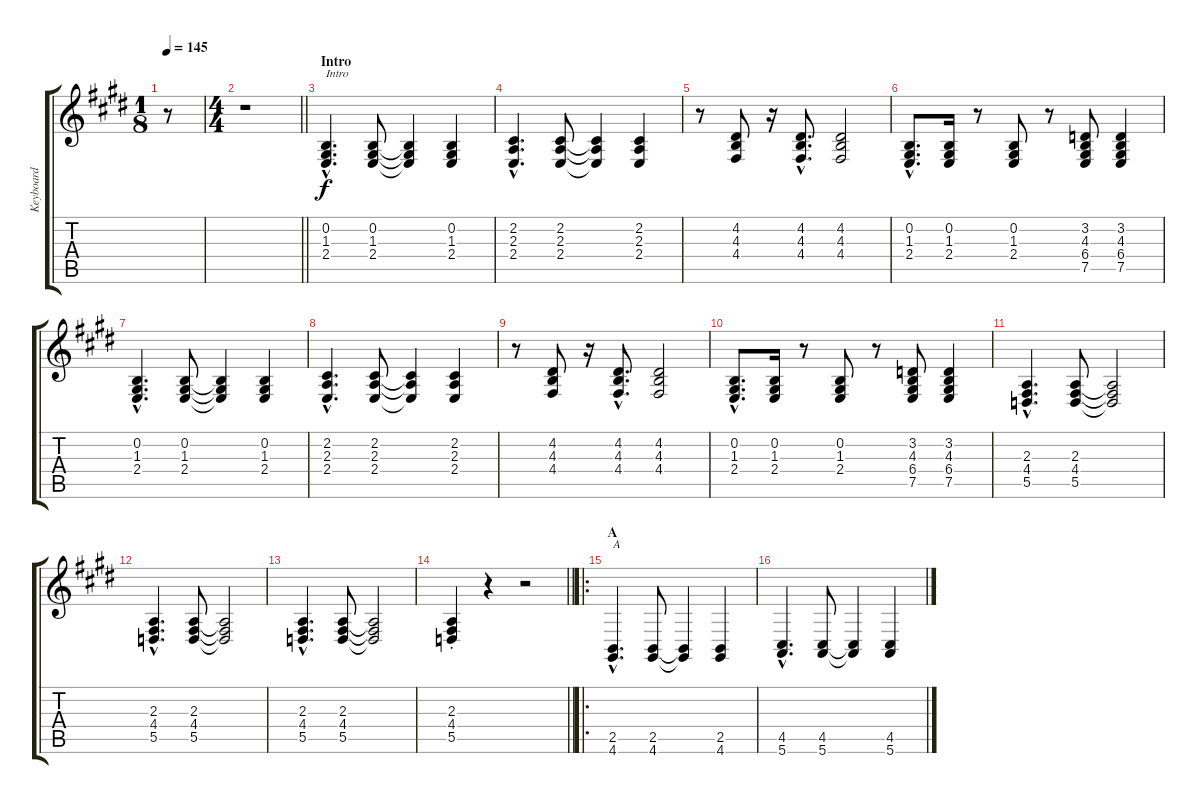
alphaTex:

\track ("Keyboard" "Keyboard") {instrument acousticgrandpiano}
\staff {score tabs}
\tuning (E4 B3 G3 D3 A2 E2) {hide}
\ts (1 8)
\tempo 145
\clef g2
\ks e
r.8{dy f instrument acousticgrandpiano} |
\ts (4 4)
\barLineRight lightlight
r.1 |
\section ("" "Intro")
(0.2{hac} 1.3{hac} 2.4{hac}).4{d txt "Intro"} (0.2 1.3 2.4).8 (0.2{t} 1.3{t} 2.4{t}).4 (0.2 1.3 2.4).4 |
(2.2{hac} 2.3{hac} 2.4{hac}).4{d} (2.2 2.3 2.4).8 (2.2{t} 2.3{t} 2.4{t}).4 (2.2 2.3 2.4).4 |
r.8 (4.2 4.3 4.4).8 r.16 (4.2{hac} 4.3{hac} 4.4{hac}).8{d} (4.2 4.3 4.4).2 |
(0.2{hac} 1.3{hac} 2.4{hac}).8{d} (0.2 1.3 2.4).16 r.8 (0.2 1.3 2.4).8 r.8 (3.2 4.3 6.4 7.5).8 (3.2 4.3 6.4 7.5).4 |
(0.2{hac} 1.3{hac} 2.4{hac}).4{d} (0.2 1.3 2.4).8 (0.2{t} 1.3{t} 2.4{t}).4 (0.2 1.3 2.4).4 |
(2.2{hac} 2.3{hac} 2.4{hac}).4{d} (2.2 2.3 2.4).8 (2.2{t} 2.3{t} 2.4{t}).4 (2.2 2.3 2.4).4 |
r.8 (4.2 4.3 4.4).8 r.16 (4.2{hac} 4.3{hac} 4.4{hac}).8{d} (4.2 4.3 4.4).2 |
(0.2{hac} 1.3{hac} 2.4{hac}).8{d} (0.2 1.3 2.4).16 r.8 (0.2 1.3 2.4).8 r.8 (3.2 4.3 6.4 7.5).8 (3.2 4.3 6.4 7.5).4 |
(2.3{hac} 4.4{hac} 5.5{hac}).4{d} (2.3 4.4 5.5).8 (2.3{t} 4.4{t} 5.5{t}).2 |
(2.3{hac} 4.4{hac} 5.5{hac}).4{d} (2.3 4.4 5.5).8 (2.3{t} 4.4{t} 5.5{t}).2 |
(2.3{hac} 4.4{hac} 5.5{hac}).4{d} (2.3 4.4 5.5).8 (2.3{t} 4.4{t} 5.5{t}).2 |
\barLineRight lightlight
(2.3{st} 4.4{st} 5.5{st}).4 r.4 r.2 |
\ro
\section ("" "A")
(2.5{hac} 4.6{hac}).4{d txt "A"} (2.5 4.6).8 (2.5{t} 4.6{t}).4 (2.5 4.6).4 |
(4.5{hac} 5.6{hac}).4{d} (4.5 5.6).8 (4.5{t} 5.6{t}).4 (4.5 5.6).4
